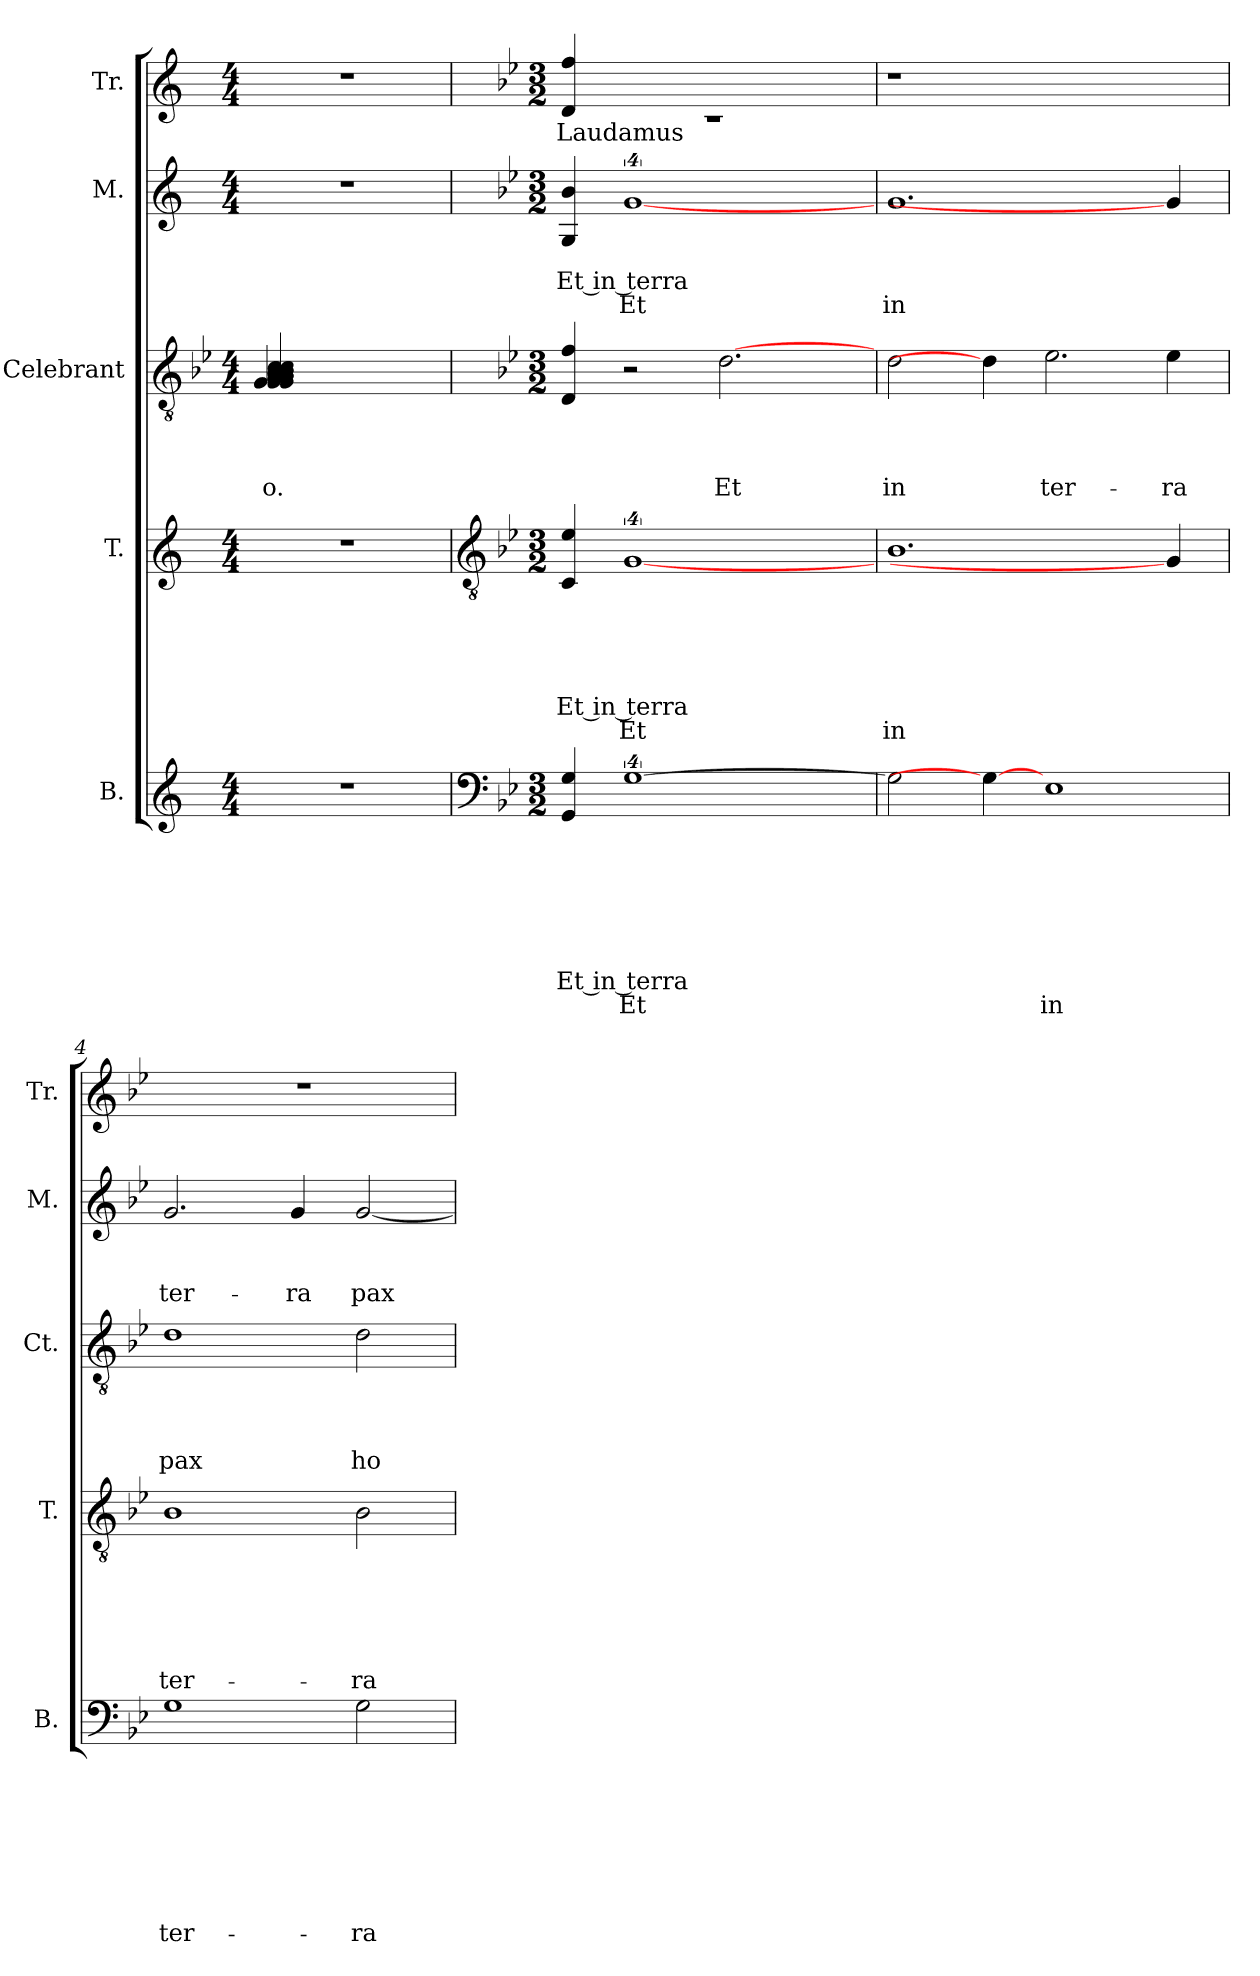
**kern	**text	**text	**text	**text	**text	**text	**text	**text	**kern	**text	**text	**text	**text	**text	**text	**kern	**text	**text	**text	**text	**kern	**text	**text	**text	**kern	**text
*part5	*part5	*part5	*part5	*part5	*part5	*part5	*part5	*part5	*part4	*part4	*part4	*part4	*part4	*part4	*part4	*part3	*part3	*part3	*part3	*part3	*part2	*part2	*part2	*part2	*part1	*part1
*staff5	*staff5	*staff5	*staff5	*staff5	*staff5	*staff5	*staff5	*staff5	*staff4	*staff4	*staff4	*staff4	*staff4	*staff4	*staff4	*staff3	*staff3	*staff3	*staff3	*staff3	*staff2	*staff2	*staff2	*staff2	*staff1	*staff1
*I"B.	*	*	*	*	*	*	*	*	*I"T.	*	*	*	*	*	*	*I"Celebrant	*	*	*	*	*I"M.	*	*	*	*I"Tr.	*
*I'B.	*	*	*	*	*	*	*	*	*I'T.	*	*	*	*	*	*	*I'Ct.	*	*	*	*	*I'M.	*	*	*	*I'Tr.	*
*clefG2	*	*	*	*	*	*	*	*	*clefG2	*	*	*	*	*	*	*clefGv2	*	*	*	*	*clefG2	*	*	*	*clefG2	*
*k[]	*	*	*	*	*	*	*	*	*k[]	*	*	*	*	*	*	*k[b-e-]	*	*	*	*	*k[]	*	*	*	*k[]	*
*C:	*	*	*	*	*	*	*	*	*C:	*	*	*	*	*	*	*B-:	*	*	*	*	*C:	*	*	*	*C:	*
*M4/4	*	*	*	*	*	*	*	*	*M4/4	*	*	*	*	*	*	*M4/4	*	*	*	*	*M4/4	*	*	*	*M4/4	*
=1	=1	=1	=1	=1	=1	=1	=1	=1	=1	=1	=1	=1	=1	=1	=1	=1	=1	=1	=1	=1	=1	=1	=1	=1	=1	=1
!	!	!	!	!	!	!	!	!	!	!	!	!	!	!	!	!	!	!	!	!LO:LY:b	!	!	!	!	!	!
*	*	*	*	*	*	*	*	*	*	*	*	*	*	*	*	*^	*	*	*	*	*	*	*	*	*	*
!	!	!	!	!	!	!	!	!	!	!	!	!	!	!	!	!	!	!	!	!	!LO:LY:b:rj	!	!	!	!	!	!
1r	.	.	.	.	.	.	.	.	1r	.	.	.	.	.	.	(4G/ 4G/ 4A/ 4A/ 4A/ 4A/ 4B-/ 4B-/ 4B-/ 4B-/ 4c/ 4c/	4G/	.	.	.	-o.	1r	.	.	.	1r	.
.	.	.	.	.	.	.	.	.	.	.	.	.	.	.	.	2.ryy	2.ryy	.	.	.	.	.	.	.	.	.	.
*	*	*	*	*	*	*	*	*	*	*	*	*	*	*	*	*v	*v	*	*	*	*	*	*	*	*	*	*
!!LO:LB:g=z
=2	=2	=2	=2	=2	=2	=2	=2	=2	=2	=2	=2	=2	=2	=2	=2	=2	=2	=2	=2	=2	=2	=2	=2	=2	=2	=2
*clefF4	*	*	*	*	*	*	*	*	*clefGv2	*	*	*	*	*	*	*	*	*	*	*	*	*	*	*	*	*
*k[b-e-]	*	*	*	*	*	*	*	*	*k[b-e-]	*	*	*	*	*	*	*	*	*	*	*	*k[b-e-]	*	*	*	*k[b-e-]	*
*B-:	*	*	*	*	*	*	*	*	*B-:	*	*	*	*	*	*	*	*	*	*	*	*B-:	*	*	*	*B-:	*
*M3/2	*	*	*	*	*	*	*	*	*M3/2	*	*	*	*	*	*	*M3/2	*	*	*	*	*M3/2	*	*	*	*M3/2	*
*	*	*	*	*	*	*	*	*	*	*	*	*	*	*	*	*^	*	*	*	*	*	*	*	*	*^	*
!	!	!	!	!	!	!	!	!	!	!	!	!	!	!	!	!LO:TX:b:t=Et in terra	!	!	!	!	!	!	!	!	!	!	!	!
!	!	!	!	!	!	!	!LO:LY:b:rj	!	!	!	!	!	!	!LO:LY:b:rj	!	!	!	!	!	!	!	!	!	!LO:LY:b:rj	!	!	!LO:N:vis=1	!LO:LY:b:rj
*	*	*	*	*	*	*	*	*	*	*	*	*	*	*	*	*v	*v	*	*	*	*	*	*	*	*	*	*	*
4GG/ 4G/	.	.	.	.	.	.	Et in terra	.	4C/ 4e-/	.	.	.	.	Et in terra	.	4D/ 4f/	.	.	.	.	4G/ 4b-/	.	Et in terra	.	4d/ 4ff/	1.rc	Laudamus
!	!	!	!	!	!	!	!	!LO:LY:b	!	!	!	!	!	!	!LO:LY:b	!	!	!	!	!	!	!	!	!LO:LY:b	!	!	!
[>4%5G	.	.	.	.	.	.	.	Et	[4%5G	.	.	.	.	.	Et	2r	.	.	.	.	[4%5g	.	.	Et	1ryy	.	.
!	!	!	!	!	!	!	!	!	!	!	!	!	!	!	!	!	!	!	!	!LO:LY:b	!	!	!	!	!	!	!
.	.	.	.	.	.	.	.	.	.	.	.	.	.	.	.	[2.d	.	.	.	Et	.	.	.	.	.	.	.
.	.	.	.	.	.	.	.	.	.	.	.	.	.	.	.	.	.	.	.	.	.	.	.	.	4ryy	.	.
*	*	*	*	*	*	*	*	*	*	*	*	*	*	*	*	*	*	*	*	*	*	*	*	*	*v	*v	*
=3	=3	=3	=3	=3	=3	=3	=3	=3	=3	=3	=3	=3	=3	=3	=3	=3	=3	=3	=3	=3	=3	=3	=3	=3	=3	=3
!	!	!	!	!	!	!	!	!	!	!	!	!	!	!	!LO:LY:b	!	!	!	!	!LO:LY:b	!	!	!	!LO:LY:b	!LO:N:vis=1	!
2G\]	.	.	.	.	.	.	.	.	1.B-	.	.	.	.	.	in	2d\	.	.	.	in	1.g	.	.	in	1.r	.
4G_	.	.	.	.	.	.	.	.	.	.	.	.	.	.	.	4d]	.	.	.	.	.	.	.	.	.	.
!	!	!	!	!	!	!	!	!LO:LY:b	!	!	!	!	!	!	!	!	!	!	!	!LO:LY:b	!	!	!	!	!	!
1E-	.	.	.	.	.	.	.	in	.	.	.	.	.	.	.	2.e-\	.	.	.	ter-	.	.	.	.	.	.
!	!	!	!	!	!	!	!	!	!	!	!	!	!	!	!	!	!	!	!	!LO:LY:b	!	!	!	!	!	!
.	.	.	.	.	.	.	.	.	4G]	.	.	.	.	.	.	4e-\	.	.	.	-ra	4g]	.	.	.	4ryy	.
=4	=4	=4	=4	=4	=4	=4	=4	=4	=4	=4	=4	=4	=4	=4	=4	=4	=4	=4	=4	=4	=4	=4	=4	=4	=4	=4
!	!	!	!	!	!	!	!	!LO:LY:b	!	!	!	!	!	!	!LO:LY:b	!	!	!	!	!LO:LY:b	!	!	!	!LO:LY:b	!LO:N:vis=1	!
1G	.	.	.	.	.	.	.	ter-	1B-	.	.	.	.	.	ter-	1d	.	.	.	pax	2.g/	.	.	ter-	1.r	.
!	!	!	!	!	!	!	!	!	!	!	!	!	!	!	!	!	!	!	!	!	!	!	!	!LO:LY:b	!	!
.	.	.	.	.	.	.	.	.	.	.	.	.	.	.	.	.	.	.	.	.	4g/	.	.	-ra	.	.
!	!	!	!	!	!	!	!	!LO:LY:b	!	!	!	!	!	!	!LO:LY:b	!	!	!	!	!LO:LY:b	!	!	!	!LO:LY:b	!	!
2G\	.	.	.	.	.	.	.	-ra	2B-\	.	.	.	.	.	-ra	2d\	.	.	.	ho-	[<2g/	.	.	pax	.	.
=	=	=	=	=	=	=	=	=	=	=	=	=	=	=	=	=	=	=	=	=	=	=	=	=	=	=
*-	*-	*-	*-	*-	*-	*-	*-	*-	*-	*-	*-	*-	*-	*-	*-	*-	*-	*-	*-	*-	*-	*-	*-	*-	*-	*-
